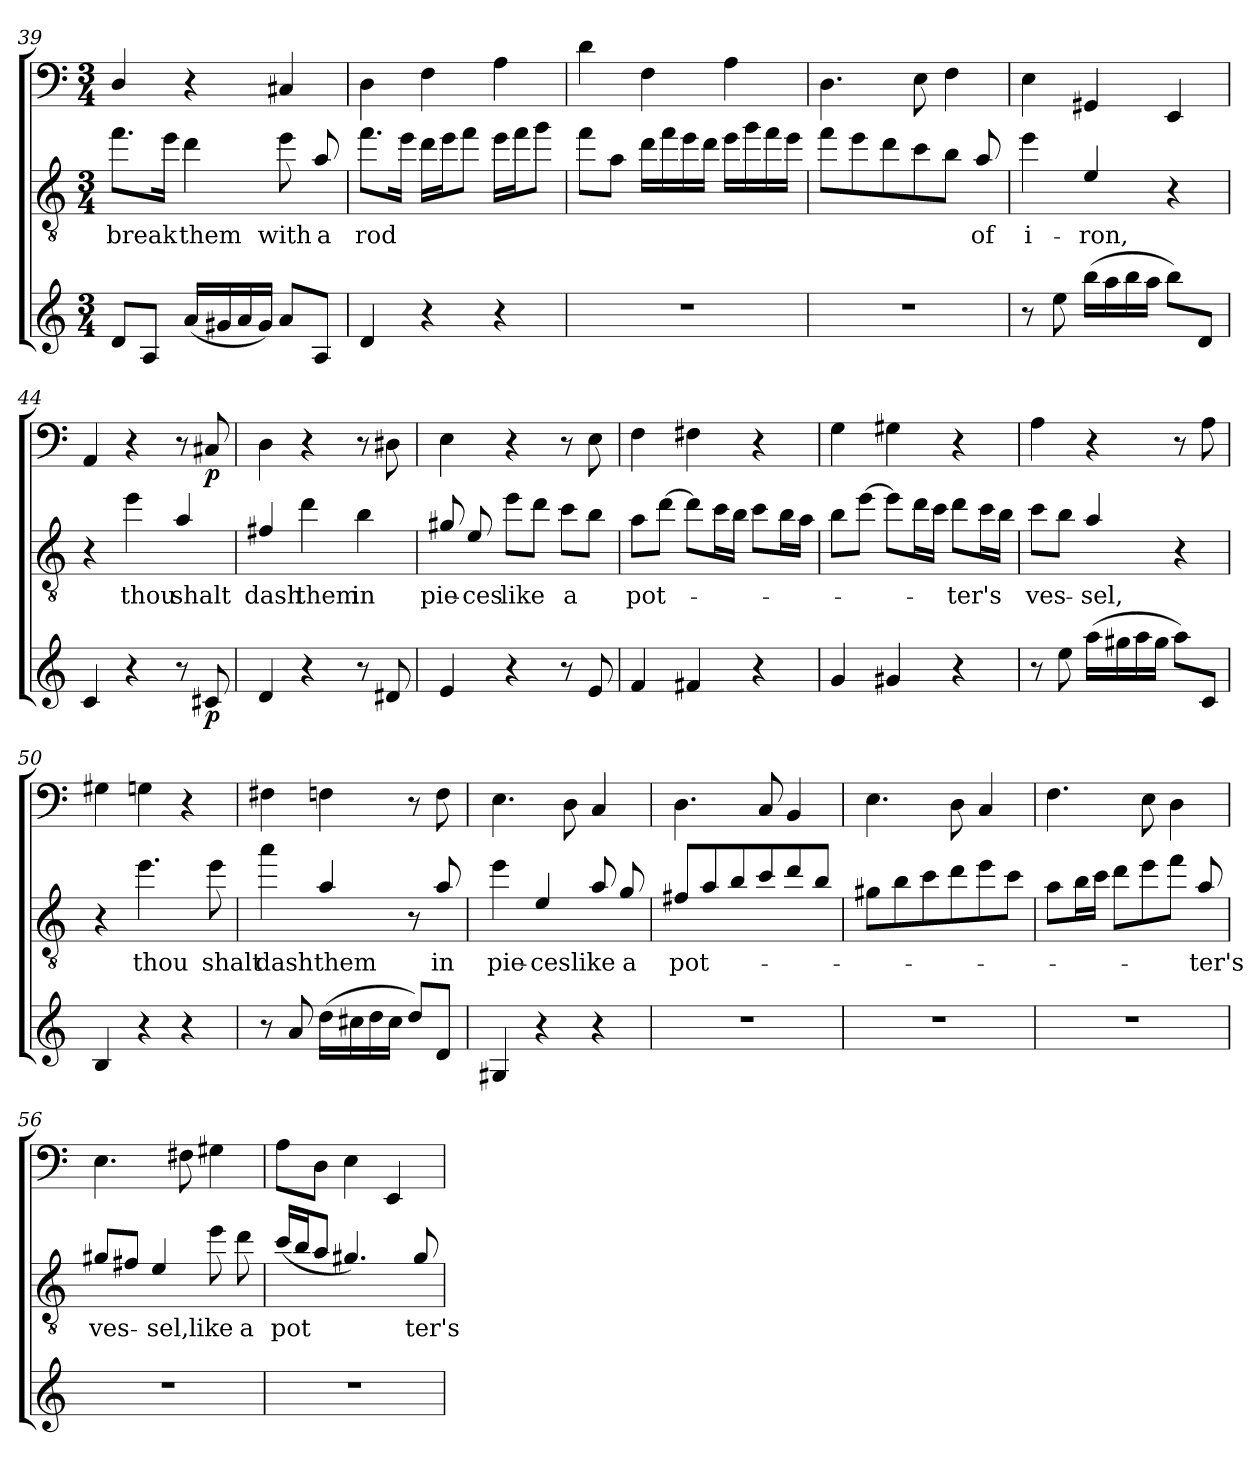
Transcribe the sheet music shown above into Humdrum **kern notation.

**kern	**dynam	**kern	**text	**kern	**dynam
*part3	*part3	*part2	*part2	*part1	*part1
*staff3	*staff3	*staff2	*staff2	*staff1	*staff1
*clefG2	*	*clefGv2	*	*clefF4	*
*k[]	*	*k[]	*	*k[]	*
*a:	*	*a:	*	*a:	*
*M3/4	*	*M3/4	*	*M3/4	*
=39	=39	=39	=39	=39	=39
8d/L	.	8.ff\L	break	4D/	.
8A/J	.	.	.	.	.
.	.	16ee\Jk	.	.	.
(16a/LL	.	4dd\	them	4r	.
16g#X/	.	.	.	.	.
16a/	.	.	.	.	.
16g#/JJ)	.	.	.	.	.
8a/L	.	8ee\	with	4C#X/	.
8A/J	.	8a/	a	.	.
=40	=40	=40	=40	=40	=40
4d/	.	8.ff\L	rod	4D\	.
.	.	16ee\Jk	.	.	.
4r	.	16dd\LL	.	4F\	.
.	.	16ee\J	.	.	.
.	.	8ff\J	.	.	.
4r	.	16ee\LL	.	4A\	.
.	.	16ff\J	.	.	.
.	.	8gg\J	.	.	.
=41	=41	=41	=41	=41	=41
2.r	.	8ff\L	.	4d\	.
.	.	8a\J	.	.	.
.	.	16dd\LL	.	4F\	.
.	.	16ff\	.	.	.
.	.	16ee\	.	.	.
.	.	16dd\JJ	.	.	.
.	.	16ee\LL	.	4A\	.
.	.	16gg\	.	.	.
.	.	16ff\	.	.	.
.	.	16ee\JJ	.	.	.
=42	=42	=42	=42	=42	=42
2.r	.	8ff\L	.	4.D\	.
.	.	8ee\	.	.	.
.	.	8dd\	.	.	.
.	.	8cc\	.	8E\	.
.	.	8b\J	.	4F\	.
.	.	8a/	of	.	.
=43	=43	=43	=43	=43	=43
8r	.	4ee\	i-	4E\	.
8ee\	.	.	.	.	.
(16bb\LL	.	4e/	-ron,	4GG#X/	.
16aa\	.	.	.	.	.
16bb\	.	.	.	.	.
16aa\JJ	.	.	.	.	.
8bb\L)	.	4r	.	4EE/	.
8d/J	.	.	.	.	.
=44	=44	=44	=44	=44	=44
4c/	.	4r	.	4AA/	.
4r	.	4ee\	thou	4r	.
8r	.	4a/	shalt	8r	.
8c#X/	p	.	.	8C#X/	p
=45	=45	=45	=45	=45	=45
4d/	.	4f#X/	dash	4D\	.
4r	.	4dd\	them	4r	.
8r	.	4b\	in	8r	.
8d#X/	.	.	.	8D#X\	.
=46	=46	=46	=46	=46	=46
4e/	.	8g#X/	pie-	4E\	.
.	.	8e/	-ces	.	.
4r	.	8ee\L	like	4r	.
.	.	8dd\J	.	.	.
8r	.	8cc\L	a	8r	.
8e/	.	8b\J	.	8E\	.
=47	=47	=47	=47	=47	=47
4f/	.	8a\L	pot-	4F\	.
.	.	[8dd\J	.	.	.
4f#X/	.	8dd\L]	.	4F#X\	.
.	.	16cc\L	.	.	.
.	.	16b\JJ	.	.	.
4r	.	8cc\L	.	4r	.
.	.	16b\L	.	.	.
.	.	16a\JJ	.	.	.
=48	=48	=48	=48	=48	=48
4g/	.	8b\L	.	4G\	.
.	.	[8ee\J	.	.	.
4g#X/	.	8ee\L]	.	4G#X\	.
.	.	16dd\L	.	.	.
.	.	16cc\JJ	.	.	.
4r	.	8dd\L	-ter's	4r	.
.	.	16cc\L	.	.	.
.	.	16b\JJ	.	.	.
=49	=49	=49	=49	=49	=49
8r	.	8cc\L	ves-	4A\	.
8ee\	.	8b\J	.	.	.
(16aa\LL	.	4a/	-sel,	4r	.
16gg#X\	.	.	.	.	.
16aa\	.	.	.	.	.
16gg#\JJ	.	.	.	.	.
8aa\L)	.	4r	.	8r	.
8c/J	.	.	.	8A\	.
=50	=50	=50	=50	=50	=50
4B/	.	4r	.	4G#X\	.
4r	.	4.ee\	thou	4Gn\	.
4r	.	.	.	4r	.
.	.	8ee\	shalt	.	.
=51	=51	=51	=51	=51	=51
8r	.	4aa\	dash	4F#X\	.
8a/	.	.	.	.	.
(16dd\LL	.	4a/	them	4Fn\	.
16cc#X\	.	.	.	.	.
16dd\	.	.	.	.	.
16cc#\JJ	.	.	.	.	.
8dd/L)	.	8r	.	8r	.
8d/J	.	8a/	in	8F\	.
=52	=52	=52	=52	=52	=52
4G#X/	.	4ee\	pie-	4.E\	.
4r	.	4e/	-ces	.	.
.	.	.	.	8D\	.
4r	.	8a/	like	4C/	.
.	.	8g/	a	.	.
=53	=53	=53	=53	=53	=53
2.r	.	8f#X/L	pot-	4.D\	.
.	.	8a/	.	.	.
.	.	8b/	.	.	.
.	.	8cc/	.	8C/	.
.	.	8dd/	.	4BB/	.
.	.	8b/J	.	.	.
=54	=54	=54	=54	=54	=54
2.r	.	8g#X\L	.	4.E\	.
.	.	8b\	.	.	.
.	.	8cc\	.	.	.
.	.	8dd\	.	8D\	.
.	.	8ee\	.	4C/	.
.	.	8cc\J	.	.	.
=55	=55	=55	=55	=55	=55
2.r	.	8a\L	.	4.F\	.
.	.	16b\L	.	.	.
.	.	16cc\JJ	.	.	.
.	.	8dd\L	.	.	.
.	.	8ee\	.	8E\	.
.	.	8ff\J	.	4D\	.
.	.	8a/	-ter's	.	.
=56	=56	=56	=56	=56	=56
2.r	.	8g#X/L	ves-	4.E\	.
.	.	8f#X/J	.	.	.
.	.	4e/	-sel,	.	.
.	.	.	.	8F#X\	.
.	.	8ee\	like	4G#X\	.
.	.	8dd\	a	.	.
=57	=57	=57	=57	=57	=57
2.r	.	(16cc/LL	pot	8A\L	.
.	.	16b/J	.	.	.
.	.	8a/J	.	8D\J	.
.	.	4.g#X/)	.	4E\	.
.	.	.	.	4EE/	.
.	.	8g#/	ter's	.	.
=	=	=	=	=	=
*-	*-	*-	*-	*-	*-
